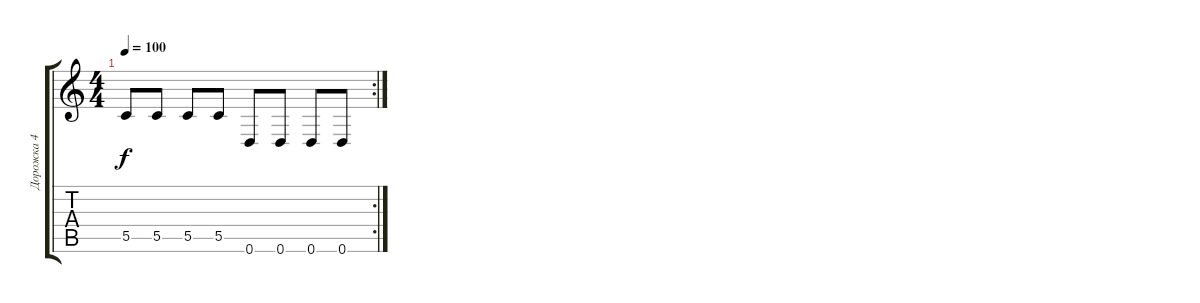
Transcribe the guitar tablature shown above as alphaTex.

\track ("Дорожка 4" "Дорожка 4") {instrument electricbassfinger}
\staff {score tabs}
\tuning (D4 A3 F3 C3 G2 D2) {hide}
\rc 2
\ts (4 4)
\tempo 100
\clef g2
\ks c
5.5.8{dy f} 5.5.8 5.5.8 5.5.8 0.6.8 0.6.8 0.6.8 0.6.8
